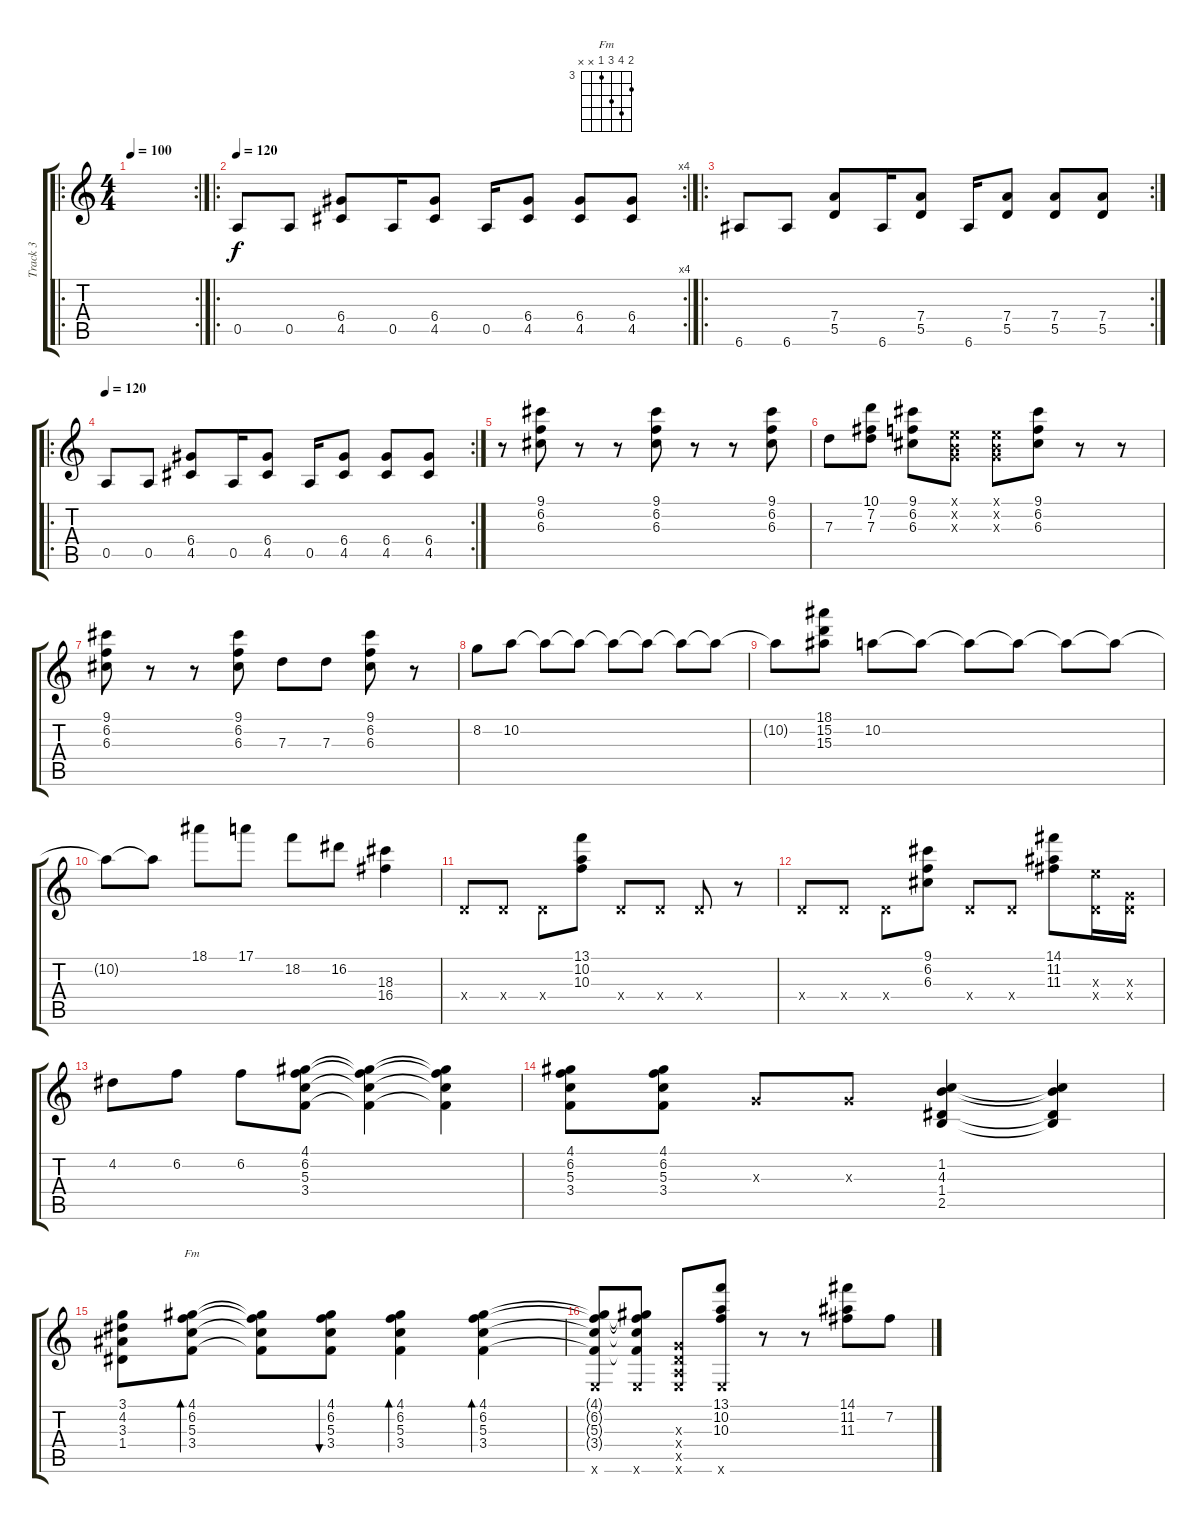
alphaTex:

\track ("Track 3" "Track 3") {instrument distortionguitar}
\staff {score tabs}
\tuning (E4 B3 G3 D3 A2 E2) {hide}
\chord ("Fm" 4 6 5 3 x x) {firstfret 3}
\ro
\rc 2
\ts (4 4)
\tempo 100
\clef g2
\ks c
|
\ro
\rc 4
\tempo 120
0.5.8 0.5.8 (6.4 4.5).8 0.5.16 (6.4 4.5).8 0.5.16 (6.4 4.5).8 (6.4 4.5).8 (6.4 4.5).8 |
\ro
\rc 2
6.6.8 6.6.8 (7.4 5.5).8 6.6.16 (7.4 5.5).8 6.6.16 (7.4 5.5).8 (7.4 5.5).8 (7.4 5.5).8 |
\ro
\rc 2
\tempo 120
0.5.8 0.5.8 (6.4 4.5).8 0.5.16 (6.4 4.5).8 0.5.16 (6.4 4.5).8 (6.4 4.5).8 (6.4 4.5).8 |
r.8 (9.1 6.2 6.3).8 r.8 r.8 (9.1 6.2 6.3).8 r.8 r.8 (9.1 6.2 6.3).8 |
7.3.8 (10.1 7.2 7.3).8 (9.1 6.2 6.3).8 (0.1{x} 0.2{x} 0.3{x}).8 (0.1{x} 0.2{x} 0.3{x}).8 (9.1 6.2 6.3).8 r.8 r.8 |
(9.1 6.2 6.3).8 r.8 r.8 (9.1 6.2 6.3).8 7.3.8 7.3.8 (9.1 6.2 6.3).8 r.8 |
8.2.8 10.2.8 10.2{t}.8 10.2{t}.8 10.2{t}.8 10.2{t}.8 10.2{t}.8 10.2{t}.8 |
10.2{t}.8 (18.1 15.2 15.3).8 10.2.8 10.2{t}.8 10.2{t}.8 10.2{t}.8 10.2{t}.8 10.2{t}.8 |
10.2{t}.8 10.2{t}.8 18.1.8 17.1.8 18.2.8 16.2.8 (18.3 16.4).4 |
0.4{x}.8 0.4{x}.8 0.4{x}.8 (13.1 10.2 10.3).8 0.4{x}.8 0.4{x}.8 0.4{x}.8 r.8 |
0.4{x}.8 0.4{x}.8 0.4{x}.8 (9.1 6.2 6.3).8 0.4{x}.8 0.4{x}.8 (14.1 11.2 11.3).8 (9.3{x} 0.4{x}).16 (0.3{x} 0.4{x}).16 |
4.2.8 6.2.8 6.2.8 (4.1 6.2 5.3 3.4).8{volume 11 instrument electricguitarclean} (4.1{t} 6.2{t} 5.3{t} 3.4{t}).4 (4.1{t} 6.2{t} 5.3{t} 3.4{t}).4 |
(4.1 6.2 5.3 3.4).8 (4.1 6.2 5.3 3.4).8 0.3{x}.8 0.3{x}.8 (1.2 4.3 1.4 2.5).4 (1.2{t} 4.3{t} 1.4{t} 2.5{t}).4 |
(3.1 4.2 3.3 1.4).8 (4.1 6.2 5.3 3.4).8{bd 60 ch "Fm"} (4.1{t} 6.2{t} 5.3{t} 3.4{t}).8 (4.1 6.2 5.3 3.4).8{bu 60} (4.1 6.2 5.3 3.4).4{bd 120} (4.1 6.2 5.3 3.4).4{bd 120} |
(4.1{t} 6.2{t} 5.3{t} 3.4{t} 0.6{x}).8 (4.1{t} 6.2{t} 5.3{t} 3.4{t} 0.6{x}).8 (0.3{x} 0.4{x} 0.5{x} 0.6{x}).8 (13.1 10.2 10.3 0.6{x}).8{volume 13 instrument distortionguitar} r.8 r.8 (14.1 11.2 11.3).8 7.2.8
